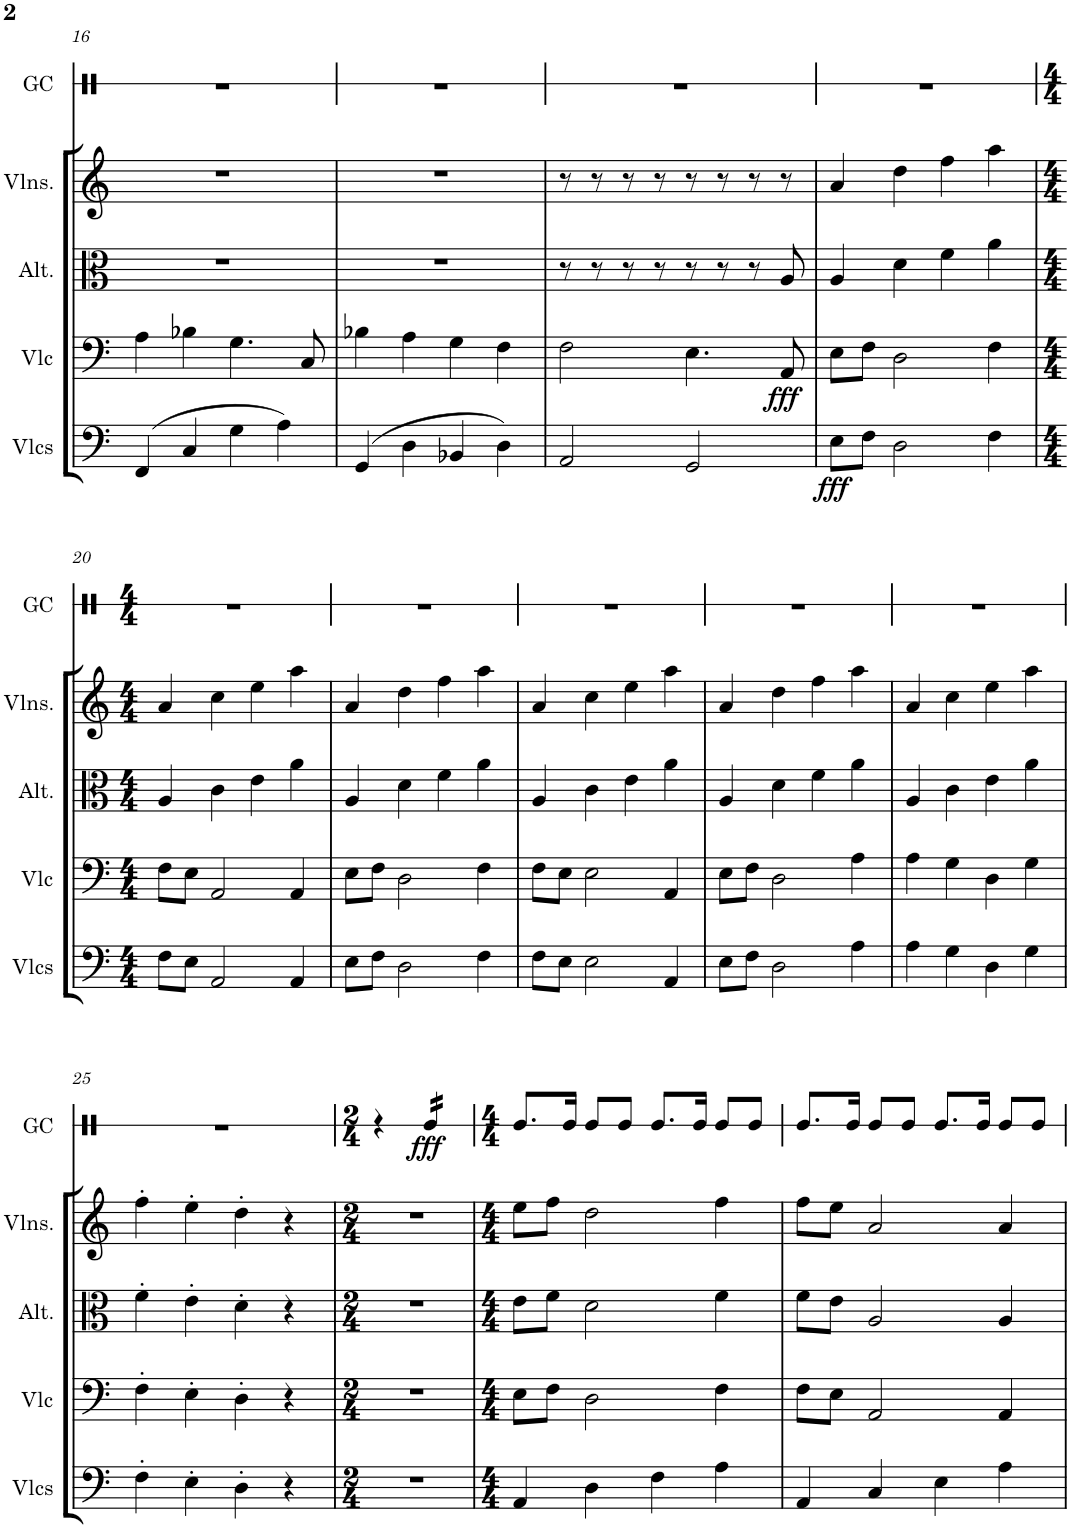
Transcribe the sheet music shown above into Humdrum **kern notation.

**kern	**dynam	**kern	**dynam	**kern	**kern	**kern	**dynam
*part5	*part5	*part4	*part4	*part3	*part2	*part1	*part1
*staff5	*staff5	*staff4	*staff4	*staff3	*staff2	*staff1	*staff1
*I"Violoncelles	*	*I"Violoncelle	*	*I"Alto	*I"Violons	*I"Grosse caisse	*
*I'Vlcs	*	*I'Vlc	*	*I'Alt.	*I'Vlns.	*I'GC	*
!!LO:PB:g=z
*clefF4	*	*clefF4	*	*clefC3	*clefG2	*clefX	*
*k[]	*	*k[]	*	*k[]	*k[]	*k[]	*
*M4/4	*	*M4/4	*	*M4/4	*M4/4	*M4/4	*
=16	=16	=16	=16	=16	=16	=16	=16
(4FF/	.	4A\	.	1r	1r	1r	.
4C/	.	4B-X\	.	.	.	.	.
4G\	.	4.G\	.	.	.	.	.
4A\)	.	.	.	.	.	.	.
.	.	8C/	.	.	.	.	.
=17	=17	=17	=17	=17	=17	=17	=17
(4GG/	.	4B-X\	.	1r	1r	1r	.
4D\	.	4A\	.	.	.	.	.
4BB-X/	.	4G\	.	.	.	.	.
4D\)	.	4F\	.	.	.	.	.
=18	=18	=18	=18	=18	=18	=18	=18
2AA/	.	2F\	.	8r	8r	1r	.
.	.	.	.	8r	8r	.	.
.	.	.	.	8r	8r	.	.
.	.	.	.	8r	8r	.	.
2GG/	.	4.E\	.	8r	8r	.	.
.	.	.	.	8r	8r	.	.
.	.	.	.	8r	8r	.	.
!	!	!	!LO:DY:b	!	!	!	!
.	.	8AA/	fff	8A/	8r	.	.
=19	=19	=19	=19	=19	=19	=19	=19
!	!LO:DY:b	!	!	!	!	!	!
8E\L	fff	8E\L	.	4A/	4a/	1r	.
8F\J	.	8F\J	.	.	.	.	.
2D\	.	2D\	.	4d\	4dd\	.	.
.	.	.	.	4f\	4ff\	.	.
4F\	.	4F\	.	4a\	4aa\	.	.
!!LO:LB:g=z
=20	=20	=20	=20	=20	=20	=20	=20
*M4/4	*	*M4/4	*	*M4/4	*M4/4	*M4/4	*
8F\L	.	8F\L	.	4A/	4a/	1r	.
8E\J	.	8E\J	.	.	.	.	.
2AA/	.	2AA/	.	4c\	4cc\	.	.
.	.	.	.	4e\	4ee\	.	.
4AA/	.	4AA/	.	4a\	4aa\	.	.
=21	=21	=21	=21	=21	=21	=21	=21
8E\L	.	8E\L	.	4A/	4a/	1r	.
8F\J	.	8F\J	.	.	.	.	.
2D\	.	2D\	.	4d\	4dd\	.	.
.	.	.	.	4f\	4ff\	.	.
4F\	.	4F\	.	4a\	4aa\	.	.
=22	=22	=22	=22	=22	=22	=22	=22
8F\L	.	8F\L	.	4A/	4a/	1r	.
8E\J	.	8E\J	.	.	.	.	.
2E\	.	2E\	.	4c\	4cc\	.	.
.	.	.	.	4e\	4ee\	.	.
4AA/	.	4AA/	.	4a\	4aa\	.	.
=23	=23	=23	=23	=23	=23	=23	=23
8E\L	.	8E\L	.	4A/	4a/	1r	.
8F\J	.	8F\J	.	.	.	.	.
2D\	.	2D\	.	4d\	4dd\	.	.
.	.	.	.	4f\	4ff\	.	.
4A\	.	4A\	.	4a\	4aa\	.	.
=24	=24	=24	=24	=24	=24	=24	=24
4A\	.	4A\	.	4A/	4a/	1r	.
4G\	.	4G\	.	4c\	4cc\	.	.
4D\	.	4D\	.	4e\	4ee\	.	.
4G\	.	4G\	.	4a\	4aa\	.	.
!!LO:LB:g=z
=25	=25	=25	=25	=25	=25	=25	=25
4F'\	.	4F'\	.	4f'\	4ff'\	1r	.
4E'\	.	4E'\	.	4e'\	4ee'\	.	.
4D'\	.	4D'\	.	4d'\	4dd'\	.	.
4r	.	4r	.	4r	4r	.	.
=26	=26	=26	=26	=26	=26	=26	=26
*M2/4	*	*M2/4	*	*M2/4	*M2/4	*M2/4	*
2r	.	2r	.	2r	2r	4r	.
!	!	!	!	!	!	!	!LO:DY:b
*	*	*	*	*	*	*tremolo	*
.	.	.	.	.	.	16Re/LL	fff
.	.	.	.	.	.	16Re/	.
.	.	.	.	.	.	16Re/	.
.	.	.	.	.	.	16Re/JJ	.
*	*	*	*	*	*	*Xtremolo	*
=27	=27	=27	=27	=27	=27	=27	=27
*M4/4	*	*M4/4	*	*M4/4	*M4/4	*M4/4	*
4AA/	.	8E\L	.	8e\L	8ee\L	8.Re/L	.
.	.	8F\J	.	8f\J	8ff\J	.	.
.	.	.	.	.	.	16Re/Jk	.
4D\	.	2D\	.	2d\	2dd\	8Re/L	.
.	.	.	.	.	.	8Re/J	.
4F\	.	.	.	.	.	8.Re/L	.
.	.	.	.	.	.	16Re/Jk	.
4A\	.	4F\	.	4f\	4ff\	8Re/L	.
.	.	.	.	.	.	8Re/J	.
=28	=28	=28	=28	=28	=28	=28	=28
4AA/	.	8F\L	.	8f\L	8ff\L	8.Re/L	.
.	.	8E\J	.	8e\J	8ee\J	.	.
.	.	.	.	.	.	16Re/Jk	.
4C/	.	2AA/	.	2A/	2a/	8Re/L	.
.	.	.	.	.	.	8Re/J	.
4E\	.	.	.	.	.	8.Re/L	.
.	.	.	.	.	.	16Re/Jk	.
4A\	.	4AA/	.	4A/	4a/	8Re/L	.
.	.	.	.	.	.	8Re/J	.
=	=	=	=	=	=	=	=
*-	*-	*-	*-	*-	*-	*-	*-
